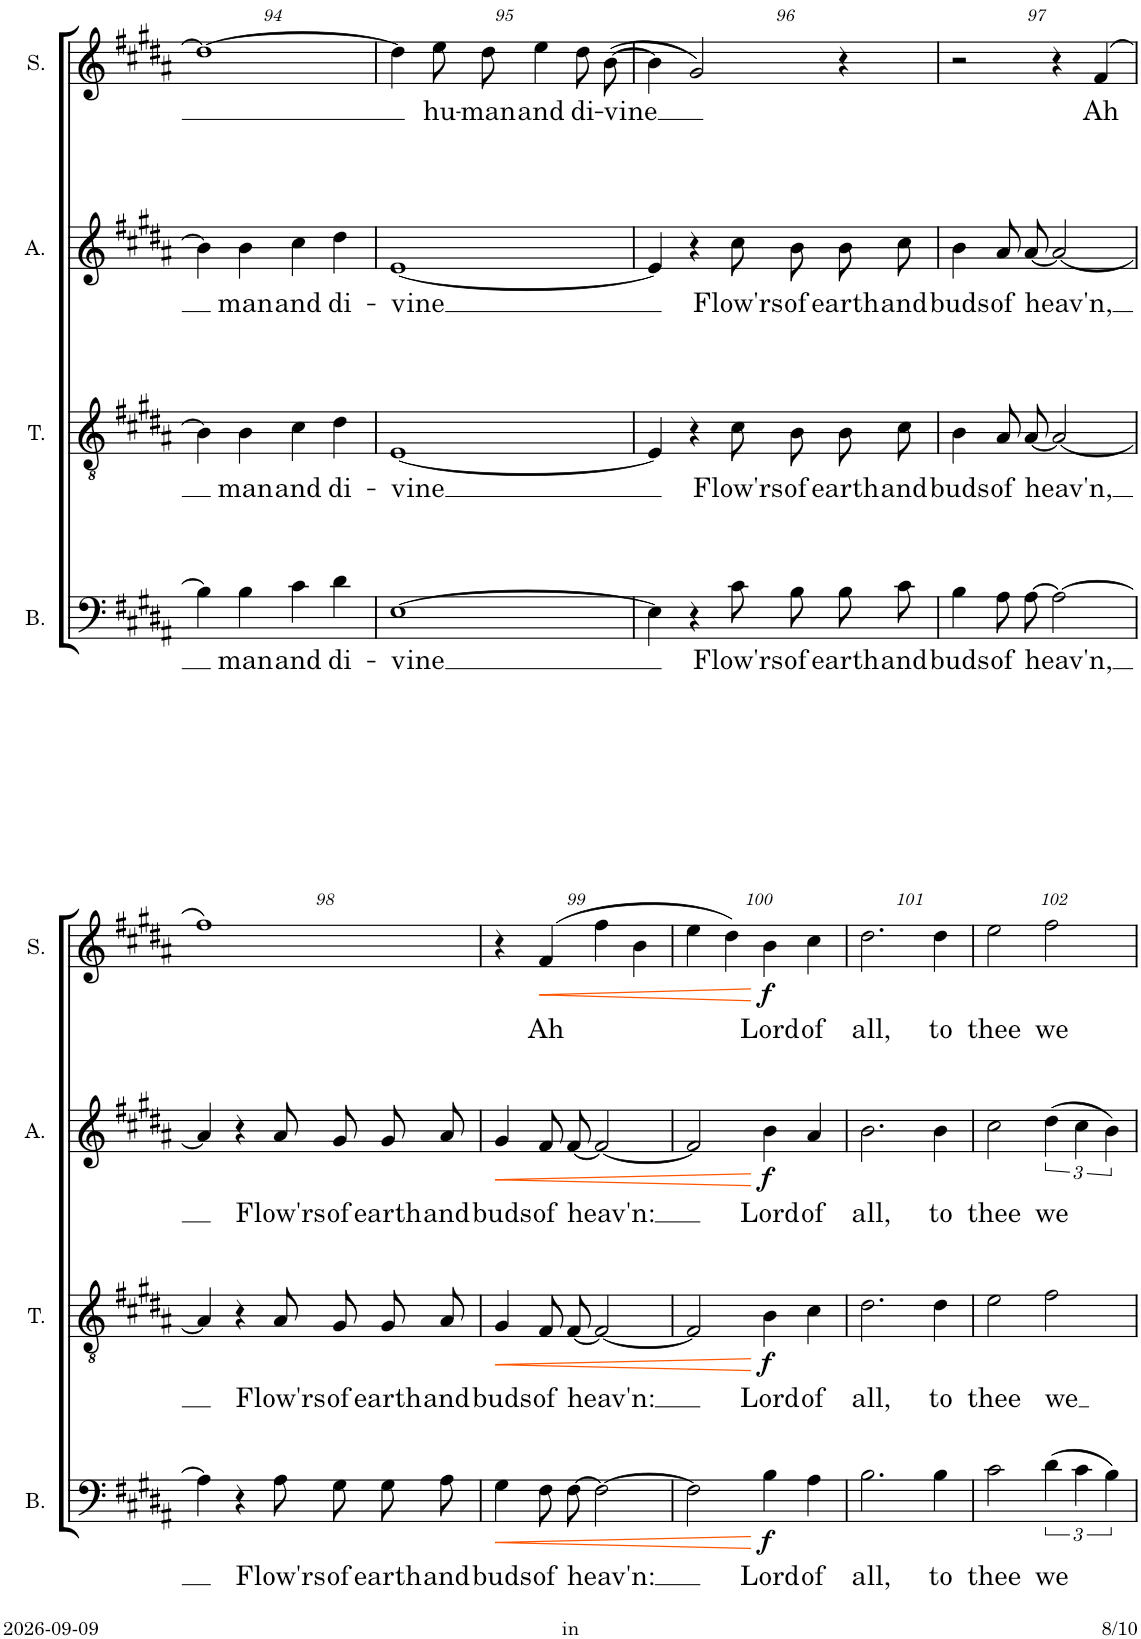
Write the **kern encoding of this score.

**kern	**text	**dynam	**kern	**text	**dynam	**kern	**text	**dynam	**kern	**text	**dynam
*part4	*part4	*part4	*part3	*part3	*part3	*part2	*part2	*part2	*part1	*part1	*part1
*staff4	*staff4	*staff4	*staff3	*staff3	*staff3	*staff2	*staff2	*staff2	*staff1	*staff1	*staff1
*I"Bass	*	*	*I"Tenor	*	*	*I"Alto	*	*	*I"Soprano	*	*
*I'B.	*	*	*I'T.	*	*	*I'A.	*	*	*I'S.	*	*
!!LO:PB:g=z
*clefF4	*	*	*clefGv2	*	*	*clefG2	*	*	*clefG2	*	*
*k[f#c#g#d#a#]	*	*	*k[f#c#g#d#a#]	*	*	*k[f#c#g#d#a#]	*	*	*k[f#c#g#d#a#]	*	*
*M2/2	*	*	*M2/2	*	*	*M2/2	*	*	*M2/2	*	*
=94	=94	=94	=94	=94	=94	=94	=94	=94	=94	=94	=94
4B\]	.	.	4B\]	.	.	4b\]	.	.	1dd#_	.	.
!	!LO:LY:b	!	!	!LO:LY:b	!	!	!LO:LY:b	!	!	!	!
4B\	man	.	4B\	man	.	4b\	man	.	.	.	.
!	!LO:LY:b	!	!	!LO:LY:b	!	!	!LO:LY:b	!	!	!	!
4c#\	and	.	4c#\	and	.	4cc#\	and	.	.	.	.
!	!LO:LY:b	!	!	!LO:LY:b	!	!	!LO:LY:b	!	!	!	!
4d#\	di-	.	4d#\	di-	.	4dd#\	di-	.	.	.	.
=95	=95	=95	=95	=95	=95	=95	=95	=95	=95	=95	=95
!	!LO:LY:b	!	!	!LO:LY:b	!	!	!LO:LY:b	!	!	!	!
[1E	-vine	.	[1E	-vine	.	[1e	-vine	.	4dd#\]	.	.
!	!	!	!	!	!	!	!	!	!	!LO:LY:b	!
.	.	.	.	.	.	.	.	.	8ee\L	hu-	.
!	!	!	!	!	!	!	!	!	!	!LO:LY:b	!
.	.	.	.	.	.	.	.	.	8dd#\J	-man	.
!	!	!	!	!	!	!	!	!	!	!LO:LY:b	!
.	.	.	.	.	.	.	.	.	4ee\	and	.
!	!	!	!	!	!	!	!	!	!	!LO:LY:b	!
.	.	.	.	.	.	.	.	.	8dd#\L	di-	.
!	!	!	!	!	!	!	!	!	!	!LO:LY:b	!
.	.	.	.	.	.	.	.	.	([8b\J	-vine	.
=96	=96	=96	=96	=96	=96	=96	=96	=96	=96	=96	=96
4E\]	.	.	4E/]	.	.	4e/]	.	.	4b\]	.	.
4r	.	.	4r	.	.	4r	.	.	2g#/)	.	.
!	!LO:LY:b	!	!	!LO:LY:b	!	!	!LO:LY:b	!	!	!	!
8c#\L	Flow'rs	.	8c#\L	Flow'rs	.	8cc#\L	Flow'rs	.	.	.	.
!	!LO:LY:b	!	!	!LO:LY:b	!	!	!LO:LY:b	!	!	!	!
8B\	of	.	8B\	of	.	8b\	of	.	.	.	.
!	!LO:LY:b	!	!	!LO:LY:b	!	!	!LO:LY:b	!	!	!	!
8B\	earth	.	8B\	earth	.	8b\	earth	.	4r	.	.
!	!LO:LY:b	!	!	!LO:LY:b	!	!	!LO:LY:b	!	!	!	!
8c#\J	and	.	8c#\J	and	.	8cc#\J	and	.	.	.	.
=97	=97	=97	=97	=97	=97	=97	=97	=97	=97	=97	=97
!	!LO:LY:b	!	!	!LO:LY:b	!	!	!LO:LY:b	!	!	!	!
4B\	buds	.	4B\	buds	.	4b\	buds	.	2r	.	.
!	!LO:LY:b	!	!	!LO:LY:b	!	!	!LO:LY:b	!	!	!	!
8A#\L	of	.	8A#/L	of	.	8a#/L	of	.	.	.	.
!	!LO:LY:b	!	!	!LO:LY:b	!	!	!LO:LY:b	!	!	!	!
[8A#\J	heav'n,	.	[8A#/J	heav'n,	.	[8a#/J	heav'n,	.	.	.	.
2A#\_	.	.	2A#/_	.	.	2a#/_	.	.	4r	.	.
!	!	!	!	!	!	!	!	!	!	!LO:LY:b	!
.	.	.	.	.	.	.	.	.	(4f#/	Ah	.
!!LO:LB:g=z
=98	=98	=98	=98	=98	=98	=98	=98	=98	=98	=98	=98
4A#\]	.	.	4A#/]	.	.	4a#/]	.	.	1ff#)	.	.
4r	.	.	4r	.	.	4r	.	.	.	.	.
!	!LO:LY:b	!	!	!LO:LY:b	!	!	!LO:LY:b	!	!	!	!
8A#\L	Flow'rs	.	8A#/L	Flow'rs	.	8a#/L	Flow'rs	.	.	.	.
!	!LO:LY:b	!	!	!LO:LY:b	!	!	!LO:LY:b	!	!	!	!
8G#\	of	.	8G#/	of	.	8g#/	of	.	.	.	.
!	!LO:LY:b	!	!	!LO:LY:b	!	!	!LO:LY:b	!	!	!	!
8G#\	earth	.	8G#/	earth	.	8g#/	earth	.	.	.	.
!	!LO:LY:b	!	!	!LO:LY:b	!	!	!LO:LY:b	!	!	!	!
8A#\J	and	.	8A#/J	and	.	8a#/J	and	.	.	.	.
=99	=99	=99	=99	=99	=99	=99	=99	=99	=99	=99	=99
!	!LO:LY:b	!LO:HP:b	!	!LO:LY:b	!LO:HP:b	!	!LO:LY:b	!LO:HP:b	!	!	!
4G#\	buds	<	4G#/	buds	<	4g#/	buds	<	4r	.	.
!	!LO:LY:b	!	!	!LO:LY:b	!	!	!LO:LY:b	!	!	!LO:LY:b	!LO:HP:b
8F#\L	of	.	8F#/L	of	.	8f#/L	of	.	(4f#/	Ah	<
!	!LO:LY:b	!	!	!LO:LY:b	!	!	!LO:LY:b	!	!	!	!
[8F#\J	heav'n:	.	[8F#/J	heav'n:	.	[8f#/J	heav'n:	.	.	.	.
2F#\_	.	.	2F#/_	.	.	2f#/_	.	.	4ff#\	.	.
.	.	.	.	.	.	.	.	.	4b\	.	.
=100	=100	=100	=100	=100	=100	=100	=100	=100	=100	=100	=100
2F#\]	.	.	2F#/]	.	.	2f#/]	.	.	4ee\	.	.
.	.	.	.	.	.	.	.	.	4dd#\)	.	.
!	!LO:LY:b	!LO:DY:n=1:b	!	!LO:LY:b	!LO:DY:n=1:b	!	!LO:LY:b	!LO:DY:n=1:b	!	!LO:LY:b	!LO:DY:n=1:b
4B\	Lord	[ f	4B\	Lord	[ f	4b\	Lord	[ f	4b\	Lord	[ f
!	!LO:LY:b	!	!	!LO:LY:b	!	!	!LO:LY:b	!	!	!LO:LY:b	!
4A#\	of	.	4c#\	of	.	4a#/	of	.	4cc#\	of	.
=101	=101	=101	=101	=101	=101	=101	=101	=101	=101	=101	=101
!	!LO:LY:b	!	!	!LO:LY:b	!	!	!LO:LY:b	!	!	!LO:LY:b	!
2.B\	all,	.	2.d#\	all,	.	2.b\	all,	.	2.dd#\	all,	.
!	!LO:LY:b	!	!	!LO:LY:b	!	!	!LO:LY:b	!	!	!LO:LY:b	!
4B\	to	.	4d#\	to	.	4b\	to	.	4dd#\	to	.
=102	=102	=102	=102	=102	=102	=102	=102	=102	=102	=102	=102
!	!LO:LY:b	!	!	!LO:LY:b	!	!	!LO:LY:b	!	!	!LO:LY:b	!
2c#\	thee	.	2e\	thee	.	2cc#\	thee	.	2ee\	thee	.
!	!LO:LY:b	!	!	!LO:LY:b	!	!	!LO:LY:b	!	!	!LO:LY:b	!
(6d#\	we	.	2f#\	we	.	(6dd#\	we	.	2ff#\	we	.
6c#\	.	.	.	.	.	6cc#\	.	.	.	.	.
6B\)	.	.	.	.	.	6b\)	.	.	.	.	.
=	=	=	=	=	=	=	=	=	=	=	=
*-	*-	*-	*-	*-	*-	*-	*-	*-	*-	*-	*-
